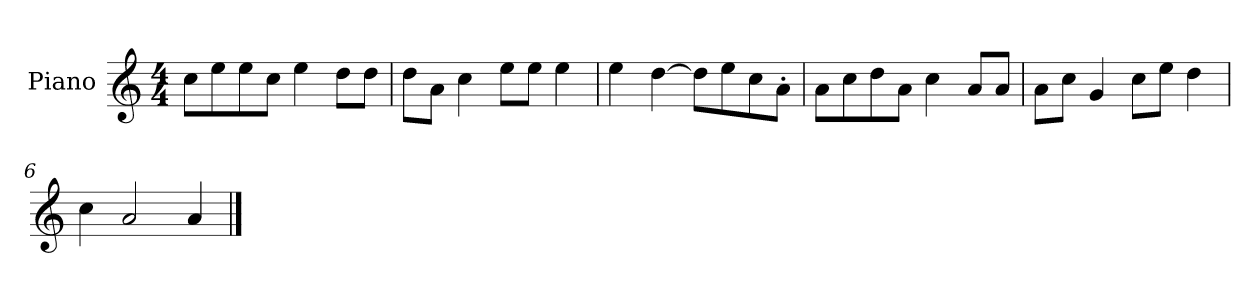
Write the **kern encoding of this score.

**kern
*part1
*staff1
*I"Piano
*I'P-no
*clefG2
*k[]
*M4/4
*MM90
=1
8cc\L
8ee\
8ee\
8cc\J
4ee\
8dd\L
8dd\J
=2
8dd\L
8a\J
4cc\
8ee\L
8ee\J
4ee\
=3
4ee\
[4dd\
8dd\L]
8ee\
8cc\
8a'\J
=4
8a\L
8cc\
8dd\
8a\J
4cc\
8a/L
8a/J
=5
8a\L
8cc\J
4g/
8cc\L
8ee\J
4dd\
=6
4cc\
2a/
4a/
==
*-
